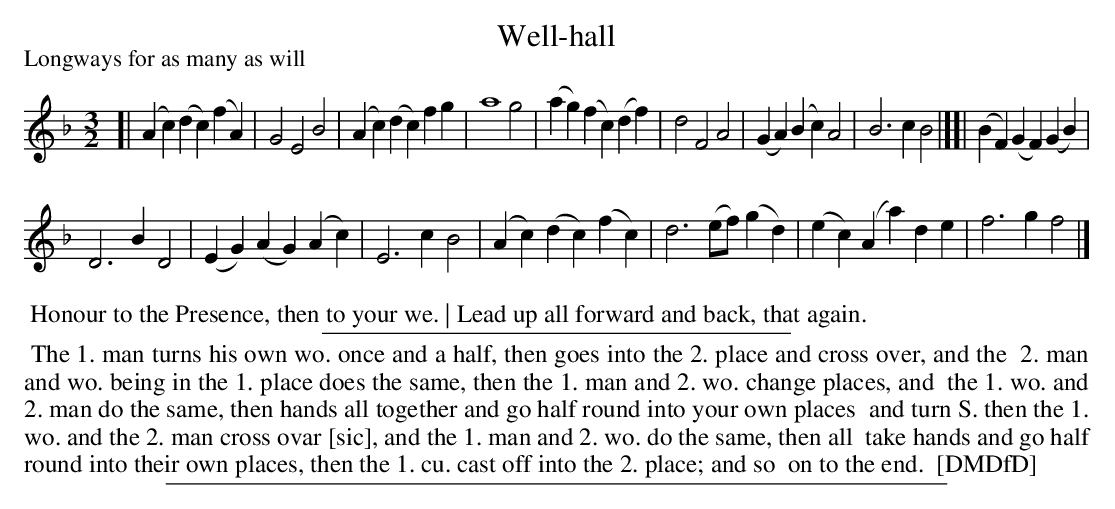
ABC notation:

X:1
T: Well-hall
P: Longways for as many as will
M: 3/2
L: 1/4
K: F
[|\
(Ac) (dc) (fA) | G2 E2 B2 | (Ac) (dc) fg | a4 g2 | (ag) (fc) (df) | d2 F2 A2 | (GA) (Bc) A2 | B3 c B2 |][| (BF) (GF) (GB) |
D3 B D2 | (EG) (AG) (Ac) | E3 c B2 | (Ac) (dc) (fc) | d3 (e/f/) (gd) | (ec) (Aa) de | f3 g f2 |]
